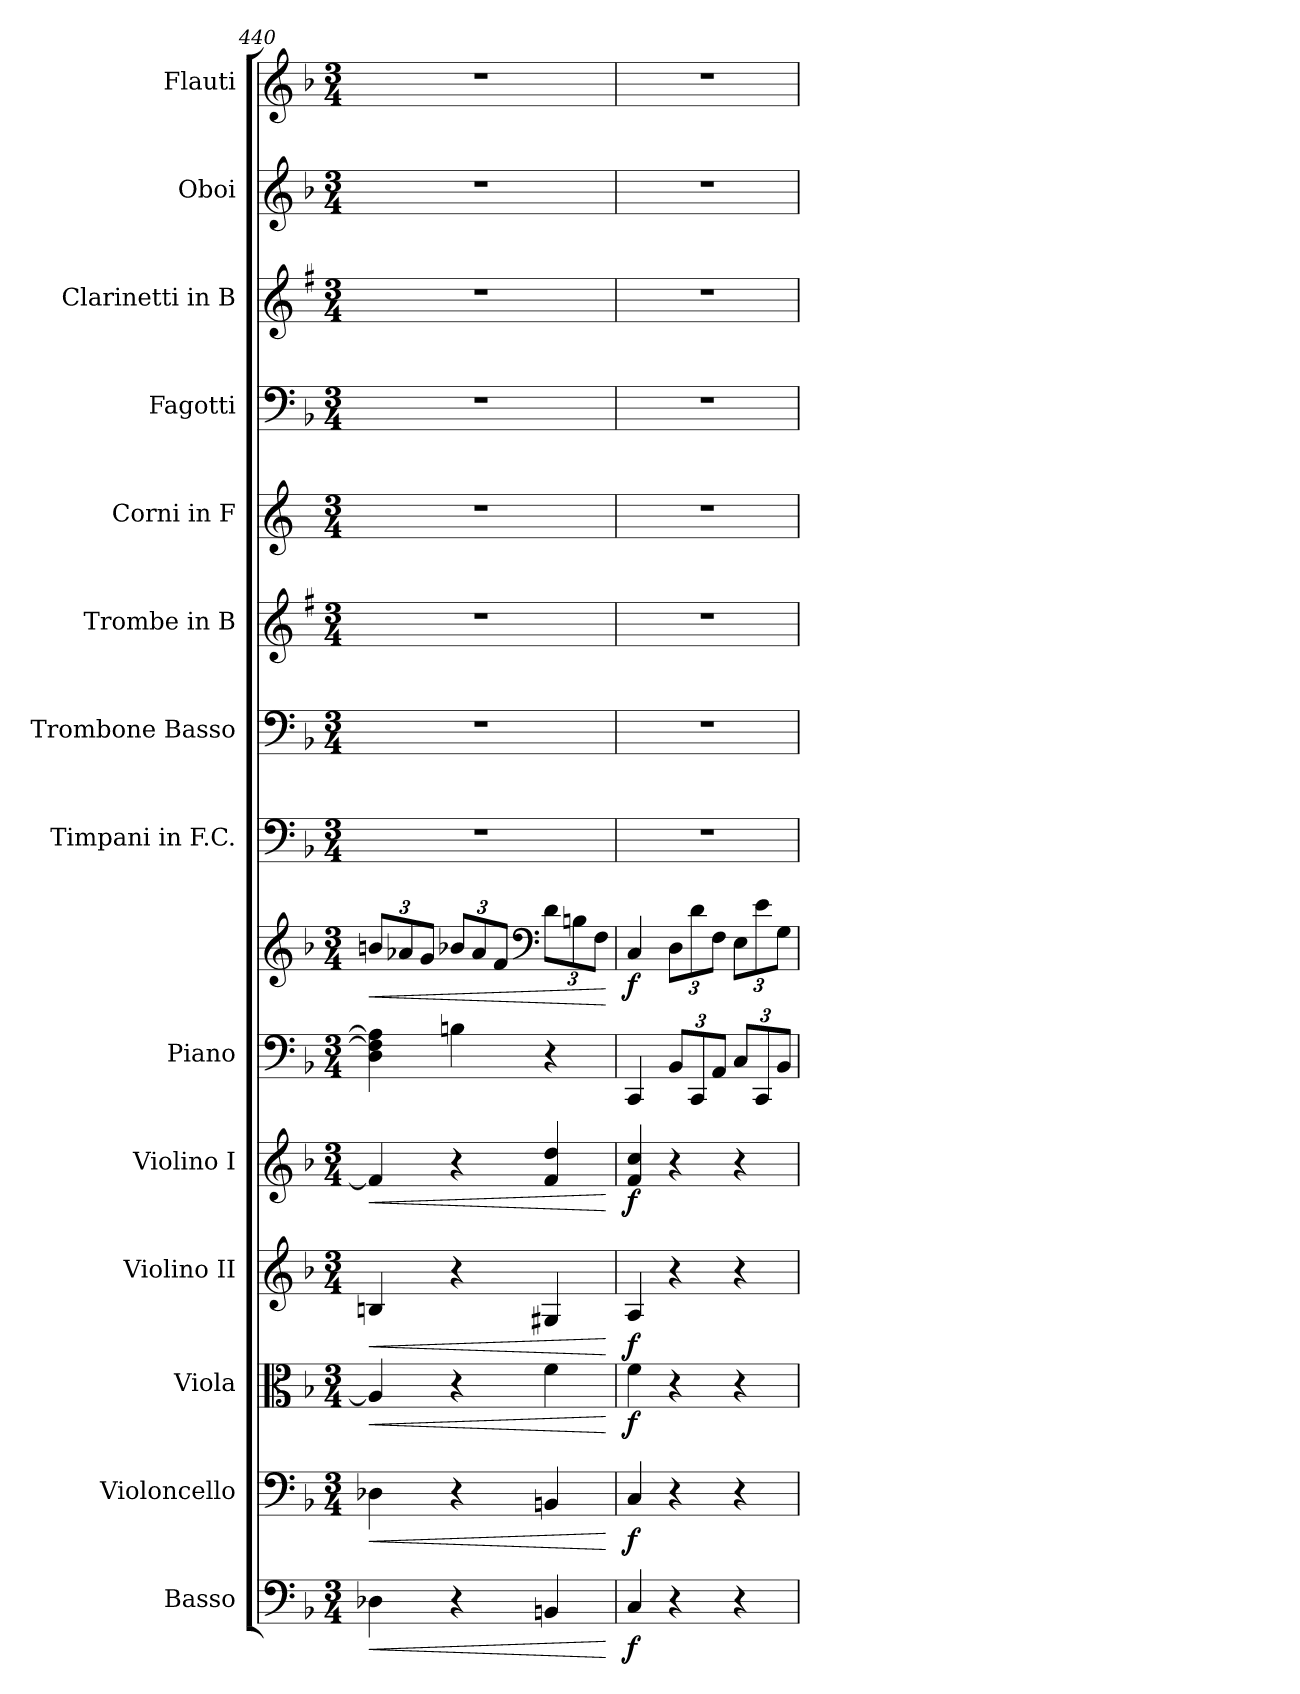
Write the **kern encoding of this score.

**kern	**dynam	**kern	**dynam	**kern	**dynam	**kern	**dynam	**kern	**dynam	**kern	**kern	**dynam	**kern	**kern	**kern	**kern	**kern	**kern	**kern	**kern
*part14	*part14	*part13	*part13	*part12	*part12	*part11	*part11	*part10	*part10	*part9	*part9	*part9	*part8	*part7	*part6	*part5	*part4	*part3	*part2	*part1
*staff15	*staff15	*staff14	*staff14	*staff13	*staff13	*staff12	*staff12	*staff11	*staff11	*staff10	*staff9	*staff9/10	*staff8	*staff7	*staff6	*staff5	*staff4	*staff3	*staff2	*staff1
*I"Basso	*	*I"Violoncello	*	*I"Viola	*	*I"Violino II	*	*I"Violino I	*	*I"Piano	*	*	*I"Timpani in F.C.	*I"Trombone Basso	*I"Trombe in B	*I"Corni in F	*I"Fagotti	*I"Clarinetti in B	*I"Oboi	*I"Flauti
*	*	*	*	*	*	*	*	*	*	*I'Pno.	*	*	*I'Timp.	*	*	*	*	*	*I'Ob.	*I'Fl.
*clefF4	*	*clefF4	*	*clefC3	*	*clefG2	*	*clefG2	*	*clefF4	*clefG2	*	*clefF4	*clefF4	*clefG2	*clefG2	*clefF4	*clefG2	*clefG2	*clefG2
*ITrd7c12	*	*	*	*	*	*	*	*	*	*	*	*	*	*	*ITrd1c2	*ITrd4c7	*	*ITrd1c2	*	*
*k[b-]	*	*k[b-]	*	*k[b-]	*	*k[b-]	*	*k[b-]	*	*k[b-]	*k[b-]	*	*k[b-]	*k[b-]	*k[b-]	*k[b-]	*k[b-]	*k[b-]	*k[b-]	*k[b-]
*M3/4	*	*M3/4	*	*M3/4	*	*M3/4	*	*M3/4	*	*M3/4	*M3/4	*	*M3/4	*M3/4	*M3/4	*M3/4	*M3/4	*M3/4	*M3/4	*M3/4
=440	=440	=440	=440	=440	=440	=440	=440	=440	=440	=440	=440	=440	=440	=440	=440	=440	=440	=440	=440	=440
!	!LO:HP:b	!	!LO:HP:b	!	!LO:HP:b	!	!LO:HP:b	!	!LO:HP:b	!	!	!	!	!	!	!	!	!	!	!
*	*	*	*	*	*	*	*	*	*	*	*Xbrackettup	*	*	*	*	*	*	*	*	*
!	!	!	!	!	!	!	!	!	!	!	!	!LO:HP:b	!	!	!	!	!	!	!	!
4DD-X\	<	4D-X\	<	4A-/]	<	4Bn/	<	4f/]	<	4D\ 4F\] 4A-\]	12bn/L	<	2.r	2.r	2.r	2.r	2.r	2.r	2.r	2.r
.	.	.	.	.	.	.	.	.	.	.	12a-X/	.	.	.	.	.	.	.	.	.
.	.	.	.	.	.	.	.	.	.	.	12g/J	.	.	.	.	.	.	.	.	.
4r	.	4r	.	4r	.	4r	.	4r	.	4Bn\	12b-X/L	.	.	.	.	.	.	.	.	.
.	.	.	.	.	.	.	.	.	.	.	12a-/	.	.	.	.	.	.	.	.	.
.	.	.	.	.	.	.	.	.	.	.	12f/J	.	.	.	.	.	.	.	.	.
*	*	*	*	*	*	*	*	*	*	*	*clefF4	*	*	*	*	*	*	*	*	*
4BBBn/	.	4BBn/	.	4f\	.	4G#X/	.	4f/ 4dd/	.	4r	12d\L	.	.	.	.	.	.	.	.	.
.	.	.	.	.	.	.	.	.	.	.	12Bn\	.	.	.	.	.	.	.	.	.
.	.	.	.	.	.	.	.	.	.	.	12F\J	.	.	.	.	.	.	.	.	.
.	[	.	[	.	[	.	[	.	[	.	.	[	.	.	.	.	.	.	.	.
=441	=441	=441	=441	=441	=441	=441	=441	=441	=441	=441	=441	=441	=441	=441	=441	=441	=441	=441	=441	=441
!	!LO:DY:b	!	!LO:DY:b	!	!LO:DY:b	!	!LO:DY:b	!	!LO:DY:b	!	!	!LO:DY:b	!	!	!	!	!	!	!	!
4CC/	f	4C/	f	4f\	f	4A/	f	4f/ 4cc/	f	4CC/	4C/	f	2.r	2.r	2.r	2.r	2.r	2.r	2.r	2.r
*	*	*	*	*	*	*	*	*	*	*Xbrackettup	*	*	*	*	*	*	*	*	*	*
4r	.	4r	.	4r	.	4r	.	4r	.	12BB-/L	12D\L	.	.	.	.	.	.	.	.	.
.	.	.	.	.	.	.	.	.	.	12CC/	12d\	.	.	.	.	.	.	.	.	.
.	.	.	.	.	.	.	.	.	.	12AA/J	12F\J	.	.	.	.	.	.	.	.	.
4r	.	4r	.	4r	.	4r	.	4r	.	12C/L	12E\L	.	.	.	.	.	.	.	.	.
.	.	.	.	.	.	.	.	.	.	12CC/	12e\	.	.	.	.	.	.	.	.	.
.	.	.	.	.	.	.	.	.	.	12BB-/J	12G\J	.	.	.	.	.	.	.	.	.
=	=	=	=	=	=	=	=	=	=	=	=	=	=	=	=	=	=	=	=	=
*-	*-	*-	*-	*-	*-	*-	*-	*-	*-	*-	*-	*-	*-	*-	*-	*-	*-	*-	*-	*-
